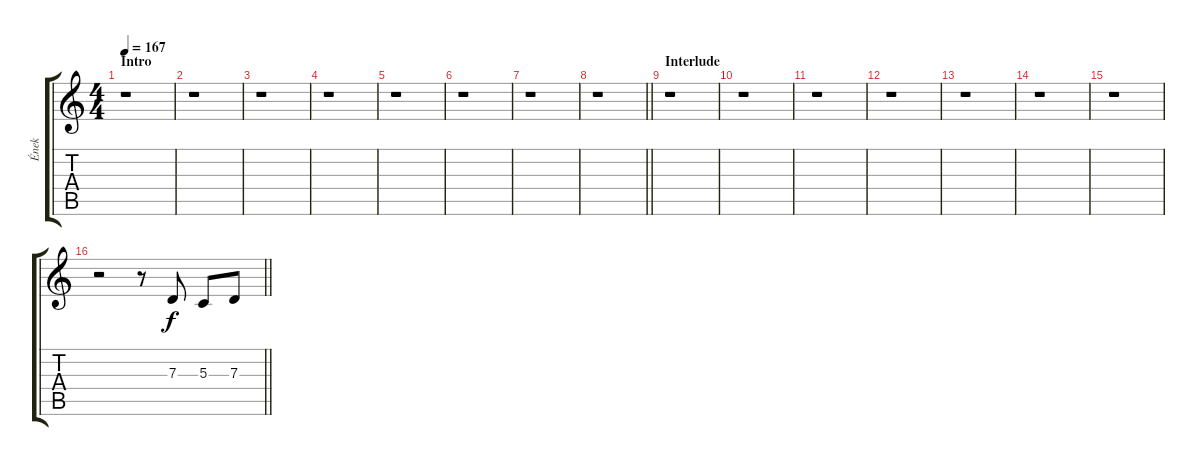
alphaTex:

\track ("Ének" "Ének") {instrument altosax}
\staff {score tabs}
\tuning (E4 B3 G3 D3 A2 E2) {hide}
\ts (4 4)
\section ("" "Intro")
\tempo 167
\clef g2
\ks c
r.1{dy f instrument altosax} |
r.1 |
r.1 |
r.1 |
r.1 |
r.1 |
r.1 |
\barLineRight lightlight
r.1 |
\section ("" "Interlude")
r.1 |
r.1 |
r.1 |
r.1 |
r.1 |
r.1 |
r.1 |
\barLineRight lightlight
r.2 r.8 7.3.8 5.3.8 7.3.8
